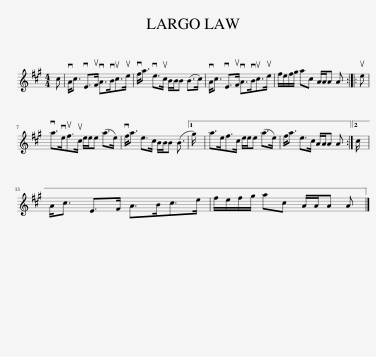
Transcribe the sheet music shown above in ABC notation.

X:1
L:1/8
M:4/4
I:linebreak $
K:A
V:1 treble
V:1
 c | vA<c vE>uF vA>vBuc>ue | vf<a ve>uc B/B/B (B>c) | vA<c vE>uF vA>vBuc>ue | f/e/f/g/ ac A/A/A A :: %5
 ue |$ va>veuf>uc e/e/e (a>e) | vf<a e>c B/B/B (B3/2 |1 g/) | a>ef>c e/e/e (a>e) | %10
 f<a e>c A/A/A A :|2 c/ |$ A<c E>F A>Bc>e | f/e/f/g/ ac A/A/A A |] %14
